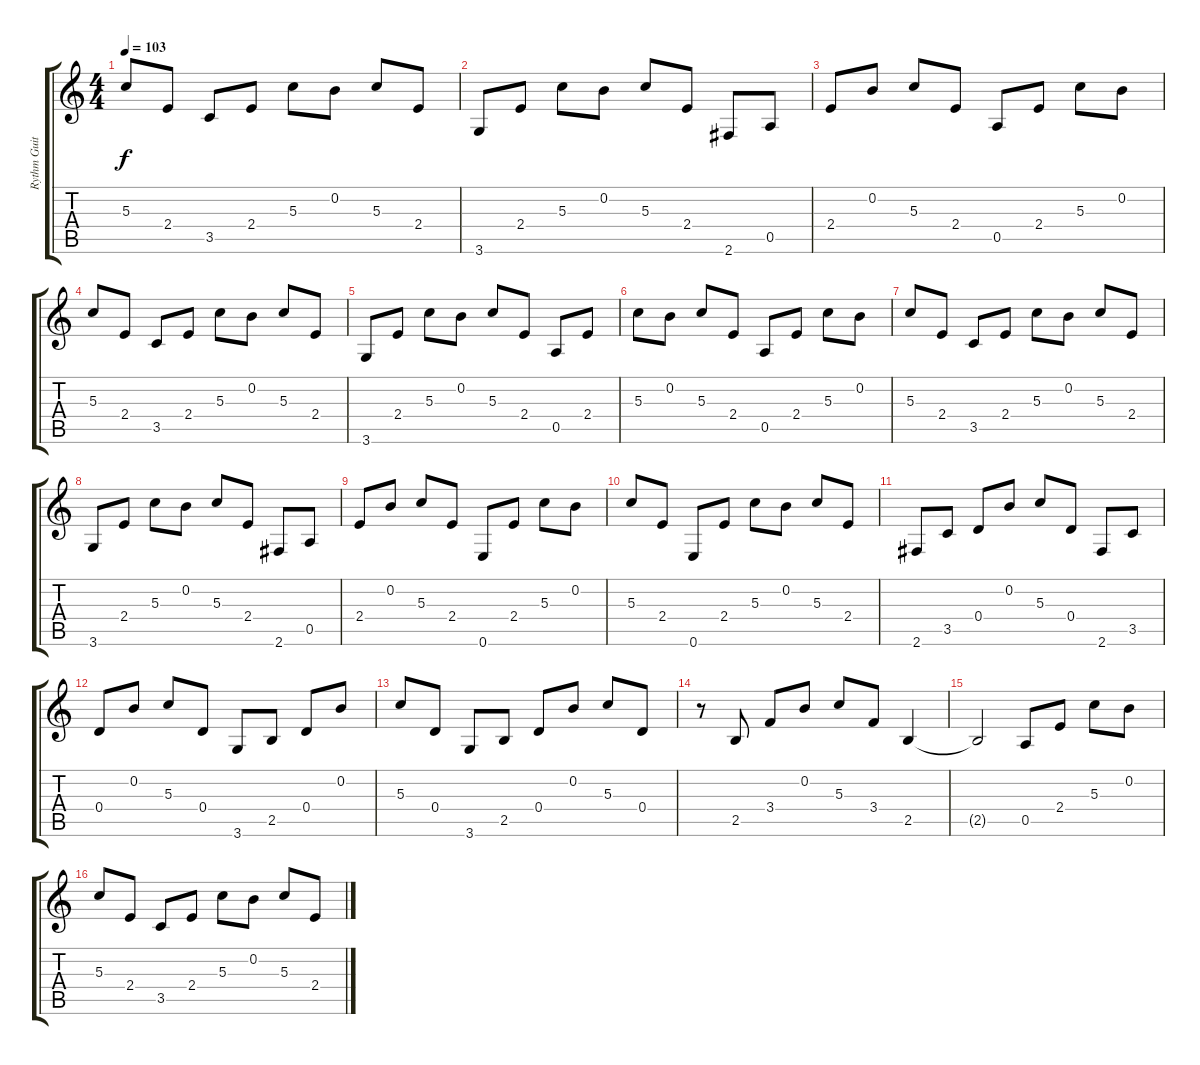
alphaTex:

\track ("Rythm Guitar" "Rythm Guit") {instrument electricguitarclean}
\staff {score tabs}
\tuning (E4 B3 G3 D3 A2 E2) {hide}
\ts (4 4)
\tempo 103
\clef g2
\ks c
5.3.8{dy f} 2.4.8 3.5.8 2.4.8 5.3.8 0.2.8 5.3.8 2.4.8 |
3.6.8 2.4.8 5.3.8 0.2.8 5.3.8 2.4.8 2.6.8 0.5.8 |
2.4.8 0.2.8 5.3.8 2.4.8 0.5.8 2.4.8 5.3.8 0.2.8 |
5.3.8 2.4.8 3.5.8 2.4.8 5.3.8 0.2.8 5.3.8 2.4.8 |
3.6.8 2.4.8 5.3.8 0.2.8 5.3.8 2.4.8 0.5.8 2.4.8 |
5.3.8 0.2.8 5.3.8 2.4.8 0.5.8 2.4.8 5.3.8 0.2.8 |
5.3.8 2.4.8 3.5.8 2.4.8 5.3.8 0.2.8 5.3.8 2.4.8 |
3.6.8 2.4.8 5.3.8 0.2.8 5.3.8 2.4.8 2.6.8 0.5.8 |
2.4.8 0.2.8 5.3.8 2.4.8 0.6.8 2.4.8 5.3.8 0.2.8 |
5.3.8 2.4.8 0.6.8 2.4.8 5.3.8 0.2.8 5.3.8 2.4.8 |
2.6.8 3.5.8 0.4.8 0.2.8 5.3.8 0.4.8 2.6.8 3.5.8 |
0.4.8 0.2.8 5.3.8 0.4.8 3.6.8 2.5.8 0.4.8 0.2.8 |
5.3.8 0.4.8 3.6.8 2.5.8 0.4.8 0.2.8 5.3.8 0.4.8 |
r.8 2.5.8 3.4.8 0.2.8 5.3.8 3.4.8 2.5.4 |
2.5{t}.2 0.5.8 2.4.8 5.3.8 0.2.8 |
5.3.8 2.4.8 3.5.8 2.4.8 5.3.8 0.2.8 5.3.8 2.4.8
